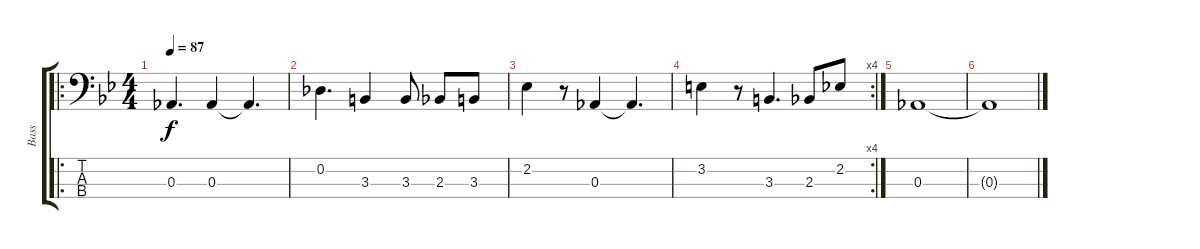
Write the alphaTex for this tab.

\track ("Bass" "Bass") {instrument electricbassfinger}
\staff {score tabs}
\tuning (Gb2 Db2 Ab1 Eb1) {hide}
\ro
\ts (4 4)
\tempo 87
\clef f4
\ks bb
0.3.4{d dy f} 0.3.4 0.3{t}.4{d} |
0.2.4{d} 3.3.4 3.3.8 2.3.8 3.3.8 |
2.2.4 r.8 0.3.4 0.3{t}.4{d} |
\rc 4
3.2.4 r.8 3.3.4{d} 2.3.8 2.2.8 |
0.3.1 |
0.3{t}.1
